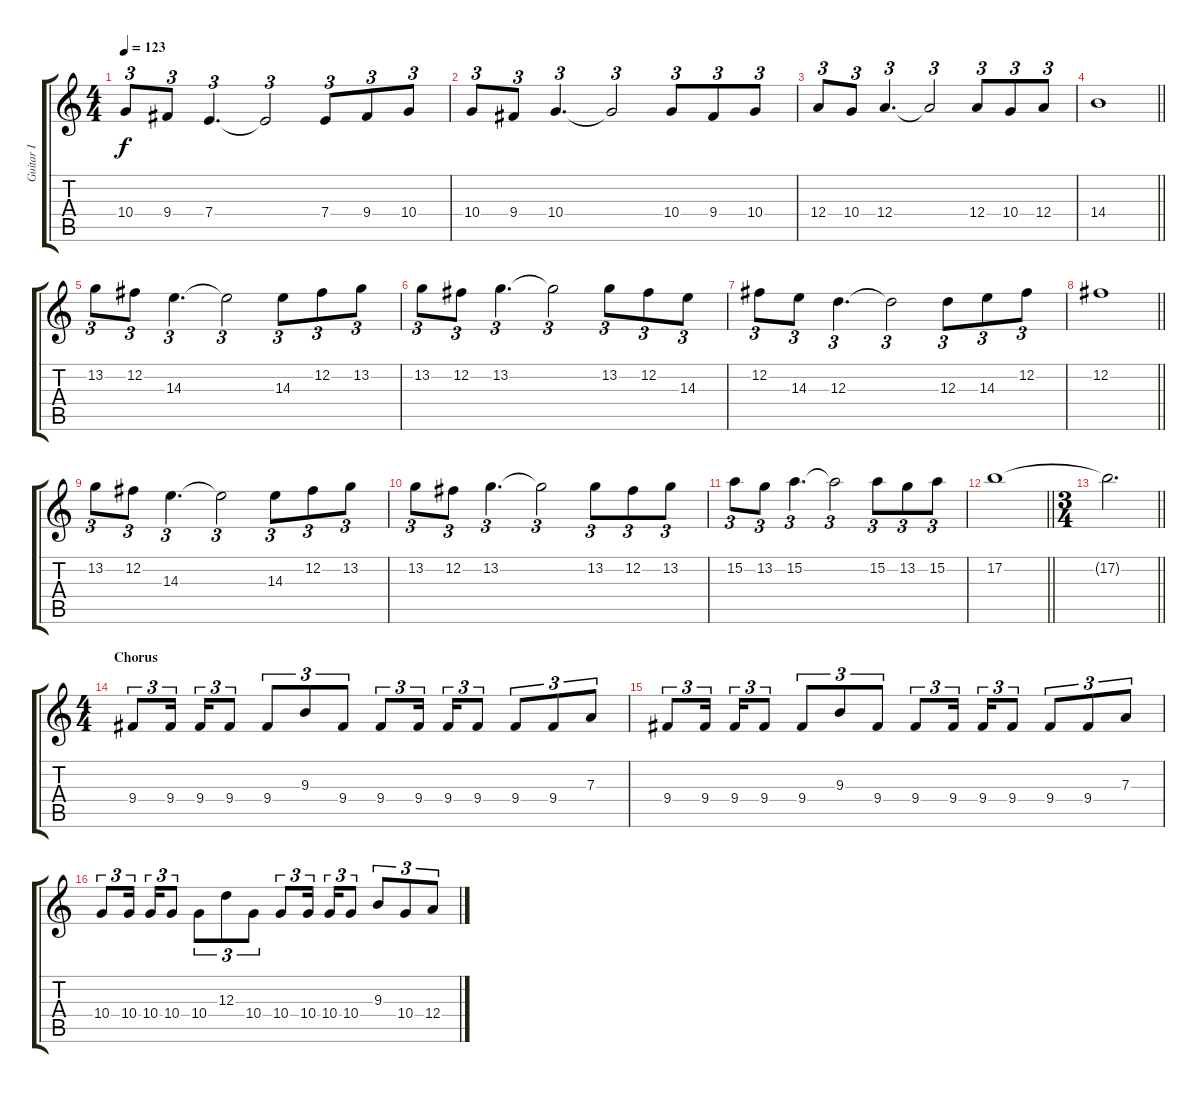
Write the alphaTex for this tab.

\track ("Guitar I" "Guitar I") {instrument distortionguitar}
\staff {score tabs}
\tuning (B3 Gb3 D3 A2 E2 B1) {hide}
\ts (4 4)
\section ("" "")
\tempo 123
\clef g2
\ks c
10.4.8{tu (3 2) dy f} 9.4.8{tu (3 2)} 7.4.4{d tu (3 2)} 7.4{t}.2{tu (3 2)} 7.4.8{tu (3 2)} 9.4.8{tu (3 2)} 10.4.8{tu (3 2)} |
10.4.8{tu (3 2)} 9.4.8{tu (3 2)} 10.4.4{d tu (3 2)} 10.4{t}.2{tu (3 2)} 10.4.8{tu (3 2)} 9.4.8{tu (3 2)} 10.4.8{tu (3 2)} |
12.4.8{tu (3 2)} 10.4.8{tu (3 2)} 12.4.4{d tu (3 2)} 12.4{t}.2{tu (3 2)} 12.4.8{tu (3 2)} 10.4.8{tu (3 2)} 12.4.8{tu (3 2)} |
\barLineRight lightlight
14.4.1 |
\section ("" "")
13.2.8{tu (3 2)} 12.2.8{tu (3 2)} 14.3.4{d tu (3 2)} 14.3{t}.2{tu (3 2)} 14.3.8{tu (3 2)} 12.2.8{tu (3 2)} 13.2.8{tu (3 2)} |
13.2.8{tu (3 2)} 12.2.8{tu (3 2)} 13.2.4{d tu (3 2)} 13.2{t}.2{tu (3 2)} 13.2.8{tu (3 2)} 12.2.8{tu (3 2)} 14.3.8{tu (3 2)} |
12.2.8{tu (3 2)} 14.3.8{tu (3 2)} 12.3.4{d tu (3 2)} 12.3{t}.2{tu (3 2)} 12.3.8{tu (3 2)} 14.3.8{tu (3 2)} 12.2.8{tu (3 2)} |
\barLineRight lightlight
12.2.1 |
\section ("" "")
13.2.8{tu (3 2)} 12.2.8{tu (3 2)} 14.3.4{d tu (3 2)} 14.3{t}.2{tu (3 2)} 14.3.8{tu (3 2)} 12.2.8{tu (3 2)} 13.2.8{tu (3 2)} |
13.2.8{tu (3 2)} 12.2.8{tu (3 2)} 13.2.4{d tu (3 2)} 13.2{t}.2{tu (3 2)} 13.2.8{tu (3 2)} 12.2.8{tu (3 2)} 13.2.8{tu (3 2)} |
15.2.8{tu (3 2)} 13.2.8{tu (3 2)} 15.2.4{d tu (3 2)} 15.2{t}.2{tu (3 2)} 15.2.8{tu (3 2)} 13.2.8{tu (3 2)} 15.2.8{tu (3 2)} |
\barLineRight lightlight
17.2.1 |
\ts (3 4)
\section ("" "")
\barLineRight lightlight
17.2{t}.2{d} |
\ts (4 4)
\section ("" "Chorus")
9.4.8{tu (3 2)} 9.4.16{tu (3 2) beam splitsecondary} 9.4.16{tu (3 2)} 9.4.8{tu (3 2)} 9.4.8{tu (3 2)} 9.3.8{tu (3 2)} 9.4.8{tu (3 2)} 9.4.8{tu (3 2)} 9.4.16{tu (3 2) beam splitsecondary} 9.4.16{tu (3 2)} 9.4.8{tu (3 2)} 9.4.8{tu (3 2)} 9.4.8{tu (3 2)} 7.3.8{tu (3 2)} |
9.4.8{tu (3 2)} 9.4.16{tu (3 2) beam splitsecondary} 9.4.16{tu (3 2)} 9.4.8{tu (3 2)} 9.4.8{tu (3 2)} 9.3.8{tu (3 2)} 9.4.8{tu (3 2)} 9.4.8{tu (3 2)} 9.4.16{tu (3 2) beam splitsecondary} 9.4.16{tu (3 2)} 9.4.8{tu (3 2)} 9.4.8{tu (3 2)} 9.4.8{tu (3 2)} 7.3.8{tu (3 2)} |
10.4.8{tu (3 2)} 10.4.16{tu (3 2) beam splitsecondary} 10.4.16{tu (3 2)} 10.4.8{tu (3 2)} 10.4.8{tu (3 2)} 12.3.8{tu (3 2)} 10.4.8{tu (3 2)} 10.4.8{tu (3 2)} 10.4.16{tu (3 2) beam splitsecondary} 10.4.16{tu (3 2)} 10.4.8{tu (3 2)} 9.3.8{tu (3 2)} 10.4.8{tu (3 2)} 12.4.8{tu (3 2)}
